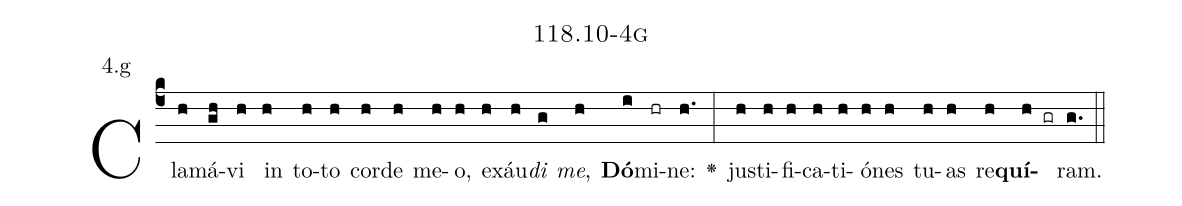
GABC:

name: 118.10-4g;
annotation: 4.g;
%%
(c4)Cla(h)má(gh)vi(h) in(h) to(h)to(h) cor(h)de(h) me(h)o,(h) ex(h)áu(h)<i>di</i>(g) <i>me</i>,(h) <b>Dó</b>(i)mi(hr)ne:(h.) <v>\greheightstar</v>(:) jus(h)ti(h)fi(h)ca(h)ti(h)ó(h)nes(h) tu(h)as(h) re(h)<b>quí</b>(h gr)ram.(g.) (::)


%E(h) u(h) o(h) u(h) a(h) e.(g.) (::)
